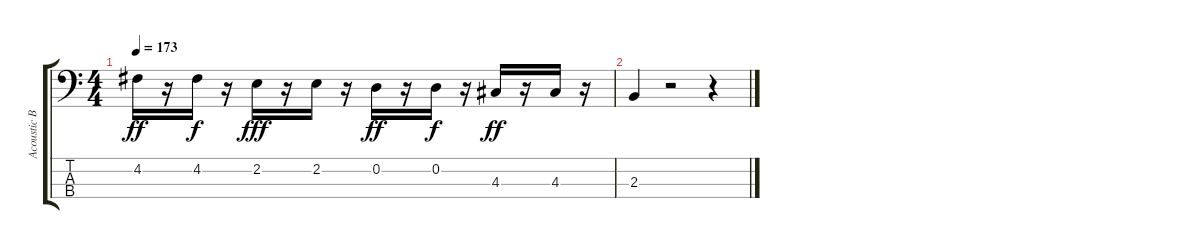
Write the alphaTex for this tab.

\track ("Acoustic Bass intro and Bass finger" "Acoustic B") {instrument acousticbass}
\staff {score tabs}
\tuning (G2 D2 A1 E1) {hide}
\ts (4 4)
\tempo 173
\clef f4
\ks c
4.2.16{dy ff} r.16 4.2.16{dy f} r.16 2.2.16{dy fff} r.16 2.2.16 r.16 0.2.16{dy ff} r.16 0.2.16{dy f} r.16 4.3.16{dy ff} r.16 4.3.16 r.16 |
2.3.4 r.2 r.4
